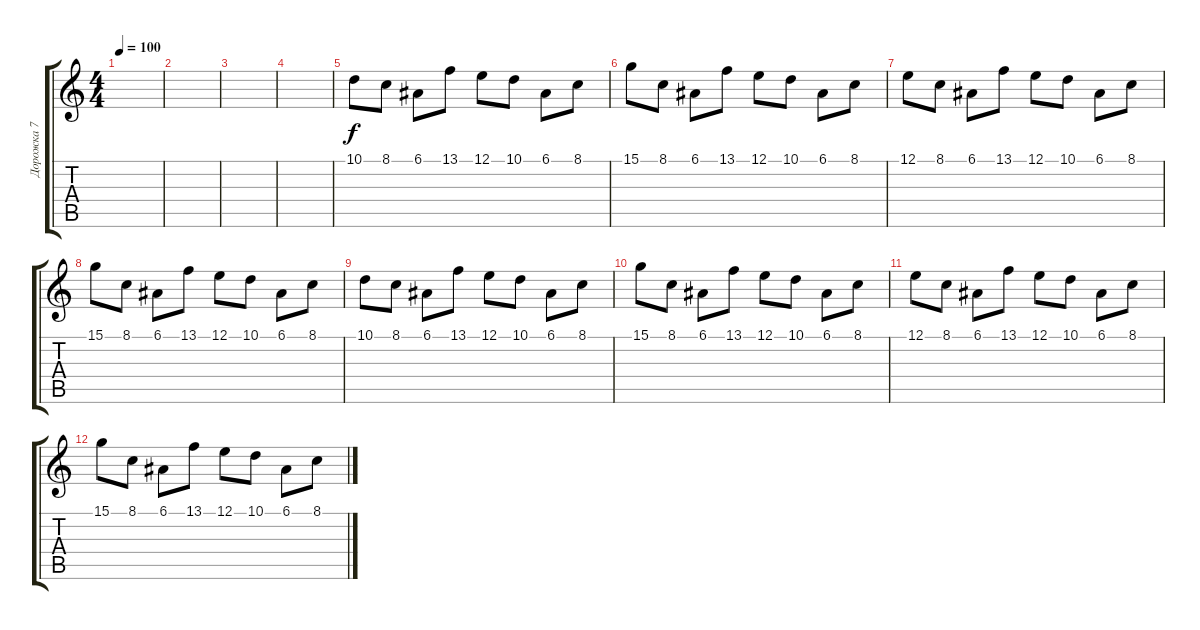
\track ("Дорожка 7" "Дорожка 7") {instrument lead2sawtooth}
\staff {score tabs}
\tuning (E4 B3 G3 D3 A2 E2) {hide}
\ts (4 4)
\tempo 100
\clef g2
\ks c
|
|
|
|
10.1.8 8.1.8 6.1.8 13.1.8 12.1.8 10.1.8 6.1.8 8.1.8 |
15.1.8 8.1.8 6.1.8 13.1.8 12.1.8 10.1.8 6.1.8 8.1.8 |
12.1.8 8.1.8 6.1.8 13.1.8 12.1.8 10.1.8 6.1.8 8.1.8 |
15.1.8 8.1.8 6.1.8 13.1.8 12.1.8 10.1.8 6.1.8 8.1.8 |
10.1.8 8.1.8 6.1.8 13.1.8 12.1.8 10.1.8 6.1.8 8.1.8 |
15.1.8 8.1.8 6.1.8 13.1.8 12.1.8 10.1.8 6.1.8 8.1.8 |
12.1.8 8.1.8 6.1.8 13.1.8 12.1.8 10.1.8 6.1.8 8.1.8 |
15.1.8 8.1.8 6.1.8 13.1.8 12.1.8 10.1.8 6.1.8 8.1.8
